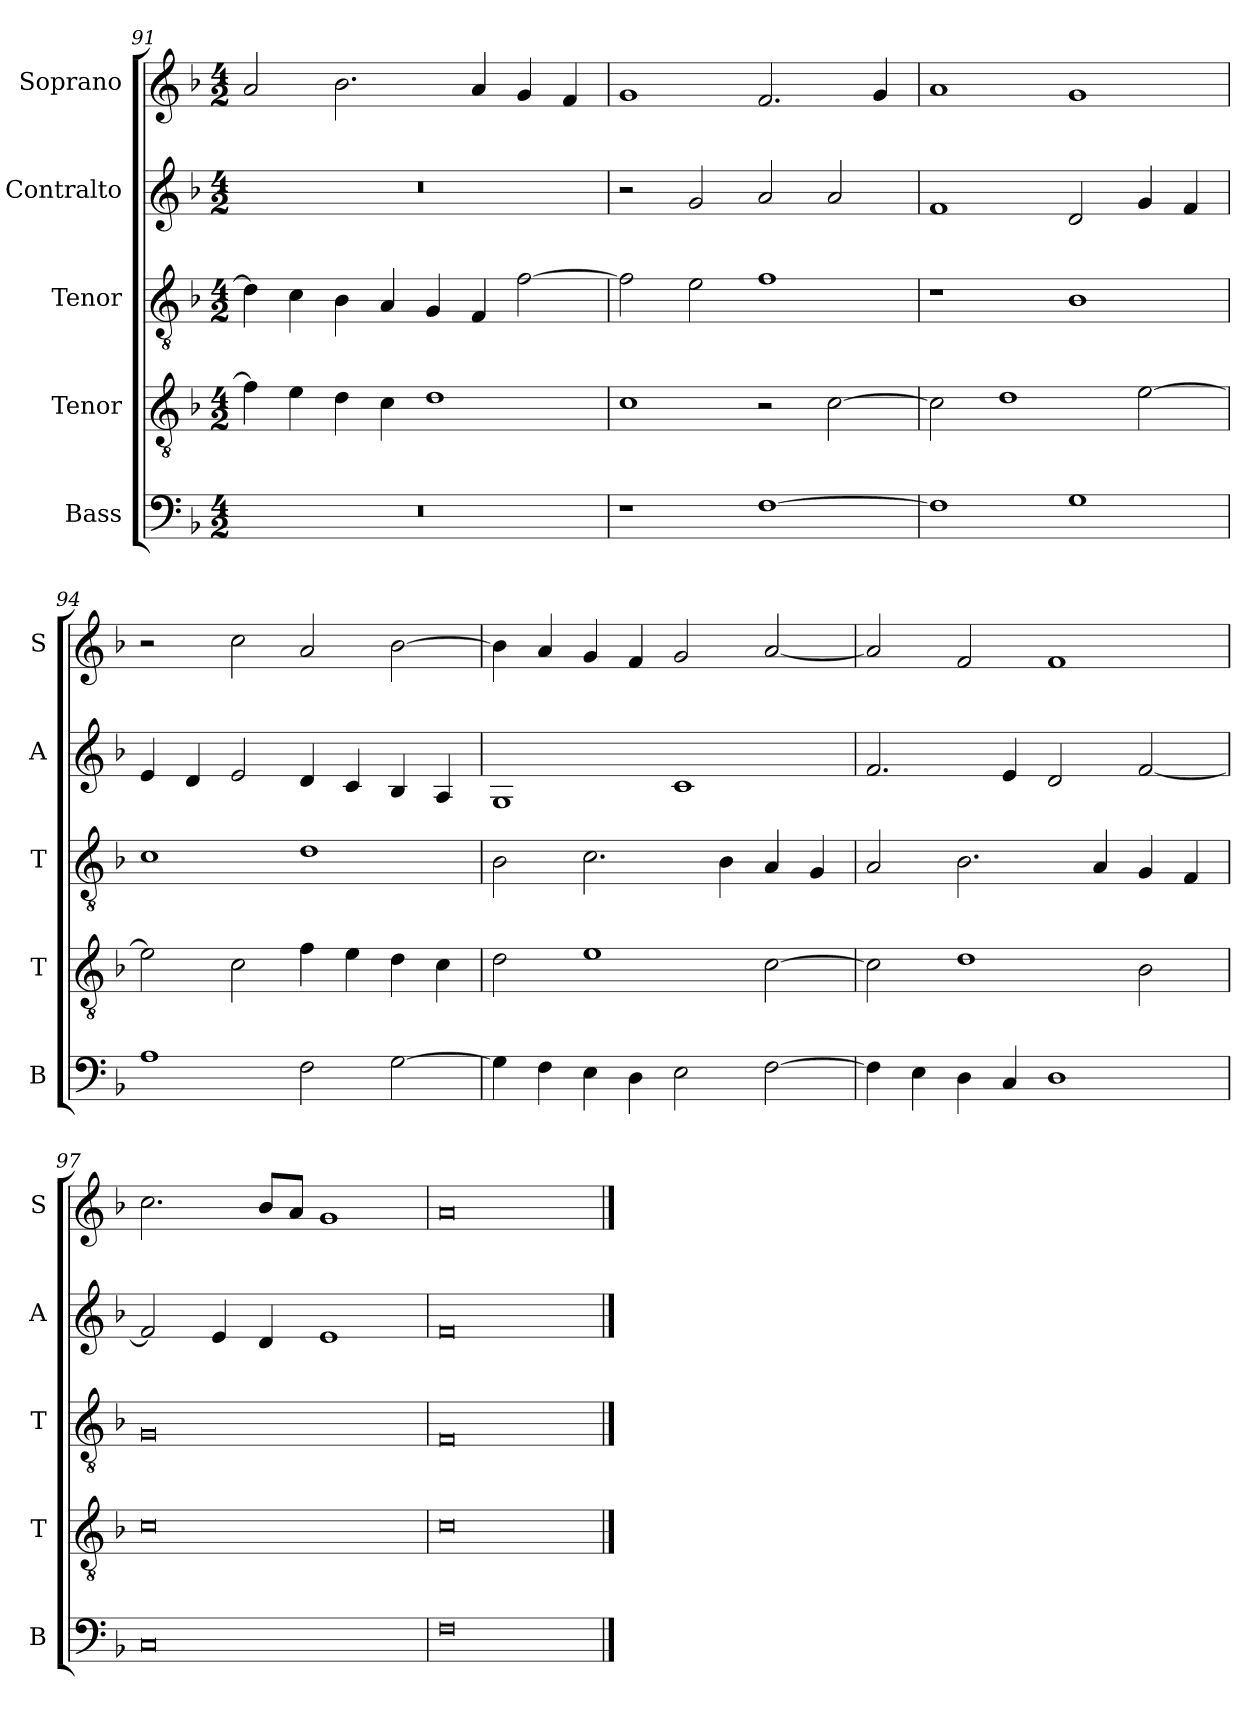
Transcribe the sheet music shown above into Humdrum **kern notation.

**kern	**kern	**kern	**kern	**kern
*part5	*part4	*part3	*part2	*part1
*staff5	*staff4	*staff3	*staff2	*staff1
*I"Bass	*I"Tenor	*I"Tenor	*I"Contralto	*I"Soprano
*I'B	*I'T	*I'T	*I'A	*I'S
*clefF4	*clefGv2	*clefGv2	*clefG2	*clefG2
*k[b-]	*k[b-]	*k[b-]	*k[b-]	*k[b-]
*F:ion	*F:ion	*F:ion	*F:ion	*F:ion
*M4/2	*M4/2	*M4/2	*M4/2	*M4/2
=91	=91	=91	=91	=91
0r	4f]	4d]	0r	2a
.	4e	4c	.	.
.	4d	4B-	.	2.b-
.	4c	4A	.	.
.	1d	4G	.	.
.	.	4F	.	4a
.	.	[2f	.	4g
.	.	.	.	4f
=92	=92	=92	=92	=92
1r	1c	2f]	2r	1g
.	.	2e	2g	.
[1F	2r	1f	2a	2.f
.	[2c	.	2a	.
.	.	.	.	4g
=93	=93	=93	=93	=93
1F]	2c]	1r	1f	1a
.	1d	.	.	.
1G	.	1B-	2d	1g
.	[2e	.	4g	.
.	.	.	4f	.
=94	=94	=94	=94	=94
1A	2e]	1c	4e	2r
.	.	.	4d	.
.	2c	.	2e	2cc
2F	4f	1d	4d	2a
.	4e	.	4c	.
[2G	4d	.	4B-	[2b-
.	4c	.	4A	.
=95	=95	=95	=95	=95
4G]	2d	2B-	1G	4b-]
4F	.	.	.	4a
4E	1e	2.c	.	4g
4D	.	.	.	4f
2E	.	.	1c	2g
.	.	4B-	.	.
[2F	[2c	4A	.	[2a
.	.	4G	.	.
=96	=96	=96	=96	=96
4F]	2c]	2A	2.f	2a]
4E	.	.	.	.
4D	1d	2.B-	.	2f
4C	.	.	4e	.
1D	.	.	2d	1f
.	.	4A	.	.
.	2B-	4G	[2f	.
.	.	4F	.	.
=97	=97	=97	=97	=97
0C	0c	0G	2f]	2.cc
.	.	.	4e	.
.	.	.	4d	8b-/L
.	.	.	.	8a/J
.	.	.	1e	1g
=98	=98	=98	=98	=98
0F	0c	0F	0f	0a
==	==	==	==	==
*-	*-	*-	*-	*-
